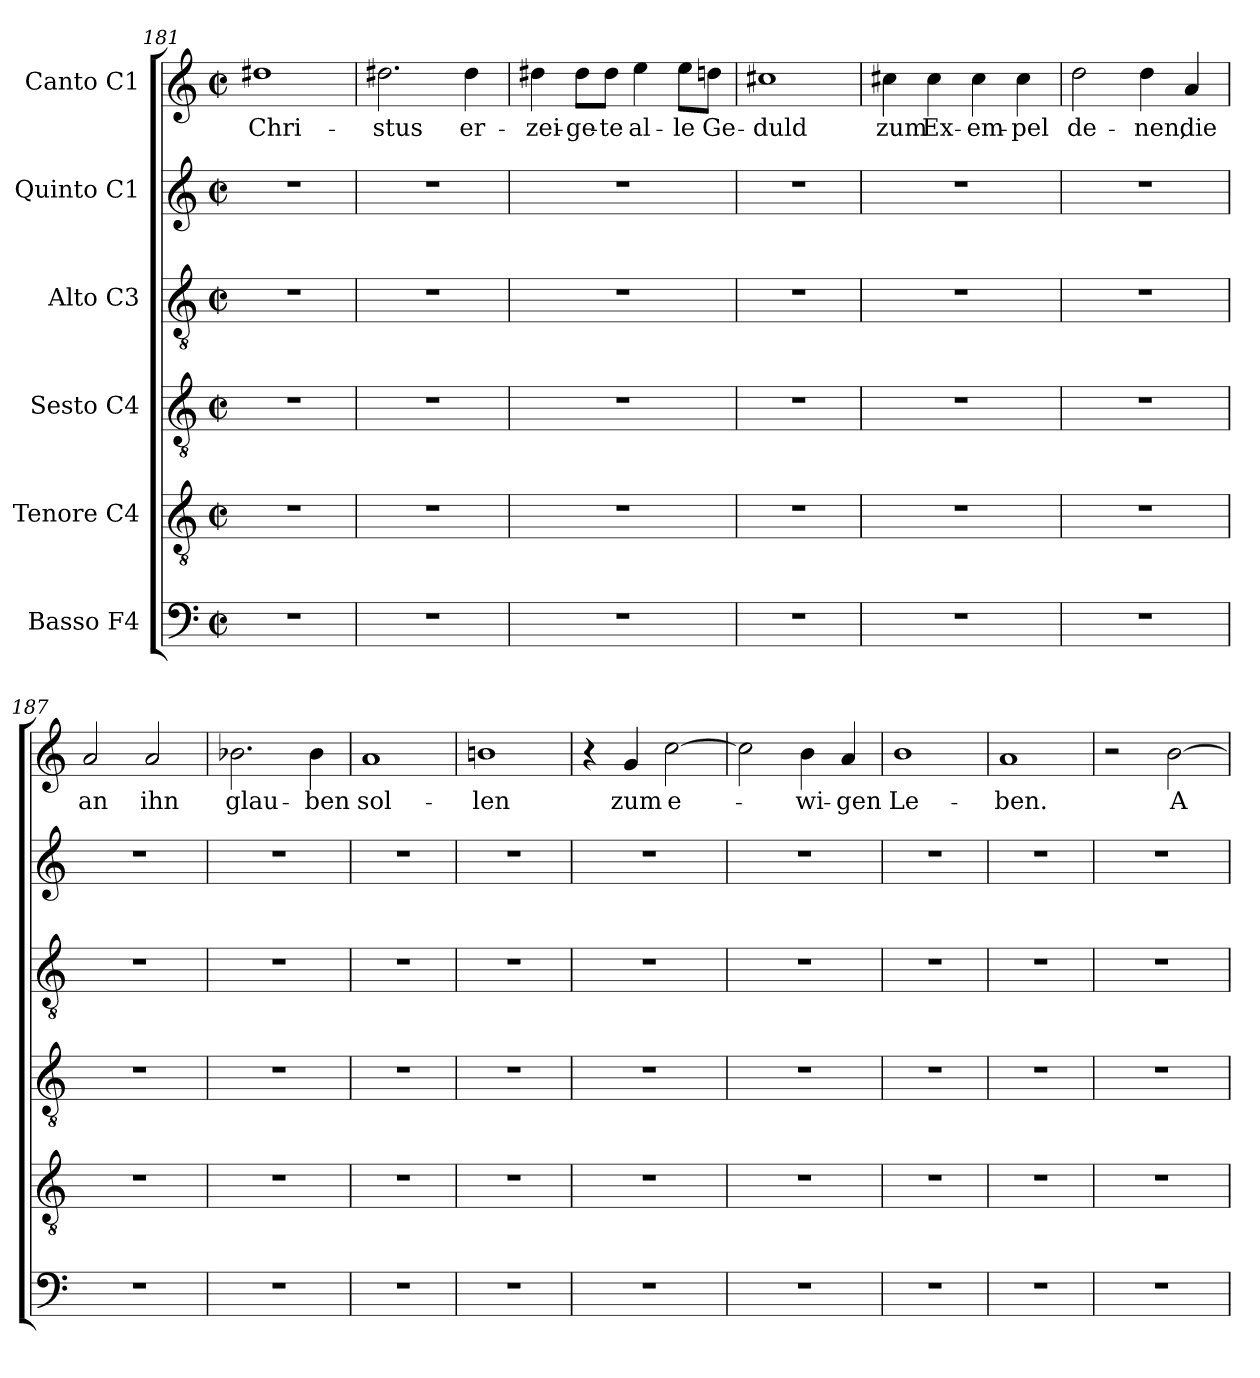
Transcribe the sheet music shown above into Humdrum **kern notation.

**kern	**kern	**kern	**kern	**kern	**kern	**text
*part6	*part5	*part4	*part3	*part2	*part1	*part1
*staff6	*staff5	*staff4	*staff3	*staff2	*staff1	*staff1
*I"Basso  F4	*I"Tenore  C4	*I"Sesto  C4	*I"Alto  C3	*I"Quinto  C1	*I"Canto C1	*
*clefF4	*clefGv2	*clefGv2	*clefGv2	*clefG2	*clefG2	*
*M2/2	*M2/2	*M2/2	*M2/2	*M2/2	*M2/2	*
*met(c|)	*met(c|)	*met(c|)	*met(c|)	*met(c|)	*met(c|)	*
=181	=181	=181	=181	=181	=181	=181
!	!	!	!	!	!	!LO:LY:b:cj
1r	1r	1r	1r	1r	1dd#X	Chri-
=182	=182	=182	=182	=182	=182	=182
!	!	!	!	!	!	!LO:LY:b:cj
1r	1r	1r	1r	1r	2.dd#X\	-stus
!	!	!	!	!	!	!LO:LY:b:cj
.	.	.	.	.	4dd#\	er-
=183	=183	=183	=183	=183	=183	=183
!	!	!	!	!	!	!LO:LY:b:cj
1r	1r	1r	1r	1r	4dd#X\	-zei-
!	!	!	!	!	!	!LO:LY:b
.	.	.	.	.	8dd#\L	-ge-
!	!	!	!	!	!	!LO:LY:b:rj
.	.	.	.	.	8dd#\J	-te
!	!	!	!	!	!	!LO:LY:b:cj
.	.	.	.	.	4ee\	al-
!	!	!	!	!	!	!LO:LY:b:cj
.	.	.	.	.	8ee\L	-le
!	!	!	!	!	!	!LO:LY:b:cj
.	.	.	.	.	8ddn\J	Ge-
=184	=184	=184	=184	=184	=184	=184
!	!	!	!	!	!	!LO:LY:b:cj
1r	1r	1r	1r	1r	1cc#X	-duld
=185	=185	=185	=185	=185	=185	=185
!	!	!	!	!	!	!LO:LY:b:cj
1r	1r	1r	1r	1r	4cc#X\	zum
!	!	!	!	!	!	!LO:LY:b
.	.	.	.	.	4cc#\	Ex-
!	!	!	!	!	!	!LO:LY:b:cj
.	.	.	.	.	4cc#\	-em-
!	!	!	!	!	!	!LO:LY:b:rj
.	.	.	.	.	4cc#\	-pel
=186	=186	=186	=186	=186	=186	=186
!	!	!	!	!	!	!LO:LY:b:cj
1r	1r	1r	1r	1r	2dd\	de-
!	!	!	!	!	!	!LO:LY:b:cj
.	.	.	.	.	4dd\	-nen,
!	!	!	!	!	!	!LO:LY:b:cj
.	.	.	.	.	4a/	die
!!LO:LB:g=z
=187	=187	=187	=187	=187	=187	=187
!	!	!	!	!	!	!LO:LY:b:cj
1r	1r	1r	1r	1r	2a/	an
!	!	!	!	!	!	!LO:LY:b:cj
.	.	.	.	.	2a/	ihn
=188	=188	=188	=188	=188	=188	=188
!	!	!	!	!	!	!LO:LY:b:cj
1r	1r	1r	1r	1r	2.b-X\	glau-
!	!	!	!	!	!	!LO:LY:b:cj
.	.	.	.	.	4b-\	-ben
=189	=189	=189	=189	=189	=189	=189
!	!	!	!	!	!	!LO:LY:b:cj
1r	1r	1r	1r	1r	1a	sol-
=190	=190	=190	=190	=190	=190	=190
!	!	!	!	!	!	!LO:LY:b:cj
1r	1r	1r	1r	1r	1bn	-len
=191	=191	=191	=191	=191	=191	=191
1r	1r	1r	1r	1r	4r	.
!	!	!	!	!	!	!LO:LY:b:cj
.	.	.	.	.	4g/	zum
!	!	!	!	!	!	!LO:LY:b:cj
.	.	.	.	.	[>2cc\	e-
=192	=192	=192	=192	=192	=192	=192
1r	1r	1r	1r	1r	2cc\]	.
!	!	!	!	!	!	!LO:LY:b
.	.	.	.	.	4b\	-wi-
!	!	!	!	!	!	!LO:LY:b:rj
.	.	.	.	.	4a/	-gen
=193	=193	=193	=193	=193	=193	=193
!	!	!	!	!	!	!LO:LY:b:cj
1r	1r	1r	1r	1r	1b	Le-
=194	=194	=194	=194	=194	=194	=194
!	!	!	!	!	!	!LO:LY:b:cj
1r	1r	1r	1r	1r	1a	-ben.
!!LO:LB:g=z
=195	=195	=195	=195	=195	=195	=195
1r	1r	1r	1r	1r	2r	.
!	!	!	!	!	!	!LO:LY:b:cj
.	.	.	.	.	[>2b\	A-
=	=	=	=	=	=	=
*-	*-	*-	*-	*-	*-	*-
